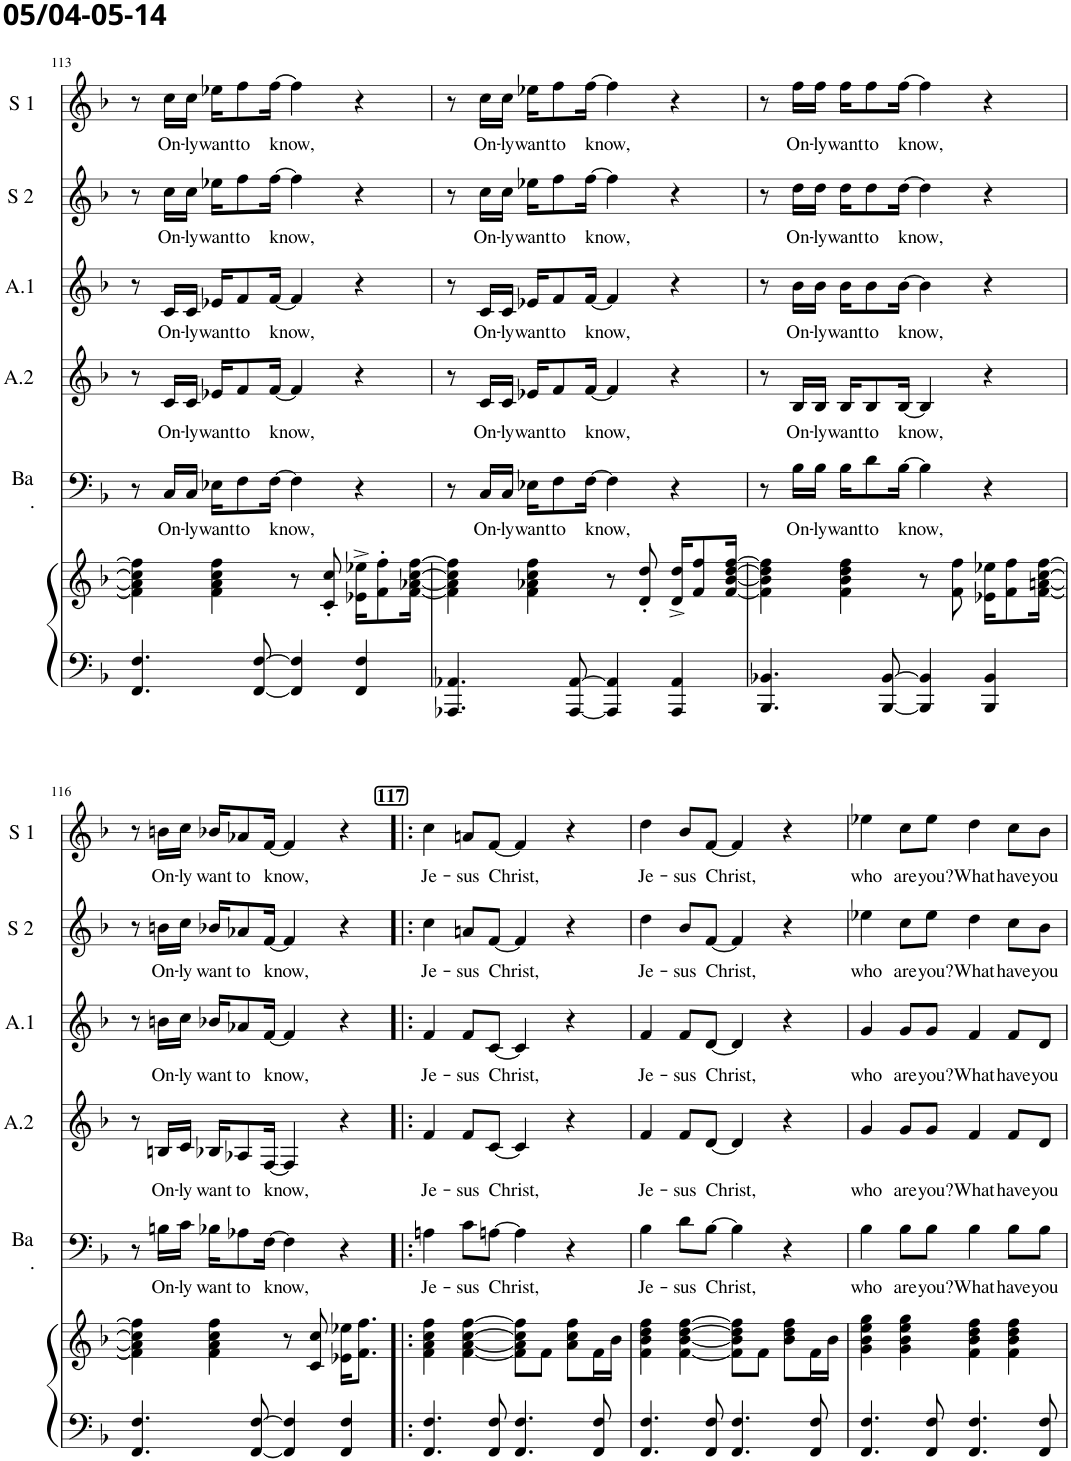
**kern	**kern	**kern	**text	**kern	**text	**kern	**text	**kern	**text	**kern	**text
*part6	*part6	*part5	*part5	*part4	*part4	*part3	*part3	*part2	*part2	*part1	*part1
*staff7	*staff6	*staff5	*staff5	*staff4	*staff4	*staff3	*staff3	*staff2	*staff2	*staff1	*staff1
*I"Piano	*	*I"Bariton	*	*I"Alt 2	*	*I"Alt 1	*	*I"Soprano 2	*	*I"Soprano 1	*
*I'Pno	*	*I'Ba .	*	*I'A.2	*	*I'A.1	*	*I'S 2	*	*I'S 1	*
!!LO:PB:g=z
*clefF4	*clefG2	*clefF4	*	*clefG2	*	*clefG2	*	*clefG2	*	*clefG2	*
*k[b-]	*k[b-]	*k[b-]	*	*k[b-]	*	*k[b-]	*	*k[b-]	*	*k[b-]	*
*M4/4	*M4/4	*M4/4	*	*M4/4	*	*M4/4	*	*M4/4	*	*M4/4	*
=113	=113	=113	=113	=113	=113	=113	=113	=113	=113	=113	=113
4.FF/ 4.F/	4f\] 4a\] 4cc\] 4ff\]	8r	.	8r	.	8r	.	8r	.	8r	.
!	!	!	!LO:LY:b	!	!LO:LY:b	!	!LO:LY:b	!	!LO:LY:b	!	!LO:LY:b
.	.	16C/LL	On-	16c/LL	On-	16c/LL	On-	16cc\LL	On-	16cc\LL	On-
!	!	!	!LO:LY:b	!	!LO:LY:b	!	!LO:LY:b	!	!LO:LY:b	!	!LO:LY:b
.	.	16C/JJ	-ly	16c/JJ	-ly	16c/JJ	-ly	16cc\JJ	-ly	16cc\JJ	-ly
!	!	!	!LO:LY:b	!	!LO:LY:b	!	!LO:LY:b	!	!LO:LY:b	!	!LO:LY:b
.	4f\ 4a\ 4cc\ 4ff\	16E-X\KL	want	16e-X/KL	want	16e-X/KL	want	16ee-X\KL	want	16ee-X\KL	want
!	!	!	!LO:LY:b	!	!LO:LY:b	!	!LO:LY:b	!	!LO:LY:b	!	!LO:LY:b
.	.	8F\	to	8f/	to	8f/	to	8ff\	to	8ff\	to
[8FF/ [8F/	.	.	.	.	.	.	.	.	.	.	.
!	!	!	!LO:LY:b	!	!LO:LY:b	!	!LO:LY:b	!	!LO:LY:b	!	!LO:LY:b
.	.	[16F\Jk	know,	[16f/Jk	know,	[16f/Jk	know,	[16ff\Jk	know,	[16ff\Jk	know,
4FF/] 4F/]	8r	4F\]	.	4f/]	.	4f/]	.	4ff\]	.	4ff\]	.
.	8c/' 8cc/'	.	.	.	.	.	.	.	.	.	.
4FF/ 4F/	16e-X\^ 16ee-X\^KL	4r	.	4r	.	4r	.	4r	.	4r	.
.	8f\' 8ff\'	.	.	.	.	.	.	.	.	.	.
.	[16f\ [16a-X\ [16cc\ [16ff\Jk	.	.	.	.	.	.	.	.	.	.
=114	=114	=114	=114	=114	=114	=114	=114	=114	=114	=114	=114
4.AAA-X/ 4.AA-X/	4f\] 4a-\] 4cc\] 4ff\]	8r	.	8r	.	8r	.	8r	.	8r	.
!	!	!	!LO:LY:b	!	!LO:LY:b	!	!LO:LY:b	!	!LO:LY:b	!	!LO:LY:b
.	.	16C/LL	On-	16c/LL	On-	16c/LL	On-	16cc\LL	On-	16cc\LL	On-
!	!	!	!LO:LY:b	!	!LO:LY:b	!	!LO:LY:b	!	!LO:LY:b	!	!LO:LY:b
.	.	16C/JJ	-ly	16c/JJ	-ly	16c/JJ	-ly	16cc\JJ	-ly	16cc\JJ	-ly
!	!	!	!LO:LY:b	!	!LO:LY:b	!	!LO:LY:b	!	!LO:LY:b	!	!LO:LY:b
.	4f\ 4a-X\ 4cc\ 4ff\	16E-X\KL	want	16e-X/KL	want	16e-X/KL	want	16ee-X\KL	want	16ee-X\KL	want
!	!	!	!LO:LY:b	!	!LO:LY:b	!	!LO:LY:b	!	!LO:LY:b	!	!LO:LY:b
.	.	8F\	to	8f/	to	8f/	to	8ff\	to	8ff\	to
[8AAA-/ [8AA-/	.	.	.	.	.	.	.	.	.	.	.
!	!	!	!LO:LY:b	!	!LO:LY:b	!	!LO:LY:b	!	!LO:LY:b	!	!LO:LY:b
.	.	[16F\Jk	know,	[16f/Jk	know,	[16f/Jk	know,	[16ff\Jk	know,	[16ff\Jk	know,
4AAA-/] 4AA-/]	8r	4F\]	.	4f/]	.	4f/]	.	4ff\]	.	4ff\]	.
.	8d/' 8dd/'	.	.	.	.	.	.	.	.	.	.
4AAA-/ 4AA-/	16d/^ 16dd/^KL	4r	.	4r	.	4r	.	4r	.	4r	.
.	8f/ 8ff/	.	.	.	.	.	.	.	.	.	.
.	[16f/ [16b-/ [16dd/ [16ff/Jk	.	.	.	.	.	.	.	.	.	.
=115	=115	=115	=115	=115	=115	=115	=115	=115	=115	=115	=115
4.BBB-/ 4.BB-X/	4f\] 4b-\] 4dd\] 4ff\]	8r	.	8r	.	8r	.	8r	.	8r	.
!	!	!	!LO:LY:b	!	!LO:LY:b	!	!LO:LY:b	!	!LO:LY:b	!	!LO:LY:b
.	.	16B-\LL	On-	16B-/LL	On-	16b-\LL	On-	16dd\LL	On-	16ff\LL	On-
!	!	!	!LO:LY:b	!	!LO:LY:b	!	!LO:LY:b	!	!LO:LY:b	!	!LO:LY:b
.	.	16B-\JJ	-ly	16B-/JJ	-ly	16b-\JJ	-ly	16dd\JJ	-ly	16ff\JJ	-ly
!	!	!	!LO:LY:b	!	!LO:LY:b	!	!LO:LY:b	!	!LO:LY:b	!	!LO:LY:b
.	4f\ 4b-\ 4dd\ 4ff\	16B-\KL	want	16B-/KL	want	16b-\KL	want	16dd\KL	want	16ff\KL	want
!	!	!	!LO:LY:b	!	!LO:LY:b	!	!LO:LY:b	!	!LO:LY:b	!	!LO:LY:b
.	.	8d\	to	8B-/	to	8b-\	to	8dd\	to	8ff\	to
[8BBB-/ [8BB-/	.	.	.	.	.	.	.	.	.	.	.
!	!	!	!LO:LY:b	!	!LO:LY:b	!	!LO:LY:b	!	!LO:LY:b	!	!LO:LY:b
.	.	[16B-\Jk	know,	[16B-/Jk	know,	[16b-\Jk	know,	[16dd\Jk	know,	[16ff\Jk	know,
4BBB-/] 4BB-/]	8r	4B-\]	.	4B-/]	.	4b-\]	.	4dd\]	.	4ff\]	.
.	8f\ 8ff\	.	.	.	.	.	.	.	.	.	.
4BBB-/ 4BB-/	16e-X\ 16ee-X\KL	4r	.	4r	.	4r	.	4r	.	4r	.
.	8f\ 8ff\	.	.	.	.	.	.	.	.	.	.
.	[16f\ [16an\ [16cc\ [16ff\Jk	.	.	.	.	.	.	.	.	.	.
!!LO:LB:g=z
=116	=116	=116	=116	=116	=116	=116	=116	=116	=116	=116	=116
4.FF/ 4.F/	4f\] 4a\] 4cc\] 4ff\]	8r	.	8r	.	8r	.	8r	.	8r	.
!	!	!	!LO:LY:b	!	!LO:LY:b	!	!LO:LY:b	!	!LO:LY:b	!	!LO:LY:b
.	.	16Bn\LL	On-	16Bn/LL	On-	16bn\LL	On-	16bn\LL	On-	16bn\LL	On-
!	!	!	!LO:LY:b	!	!LO:LY:b	!	!LO:LY:b	!	!LO:LY:b	!	!LO:LY:b
.	.	16c\JJ	-ly	16c/JJ	-ly	16cc\JJ	-ly	16cc\JJ	-ly	16cc\JJ	-ly
!	!	!	!LO:LY:b	!	!LO:LY:b	!	!LO:LY:b	!	!LO:LY:b	!	!LO:LY:b
.	4f\ 4a\ 4cc\ 4ff\	16B-X\KL	want	16B-X/KL	want	16b-X/KL	want	16b-X/KL	want	16b-X/KL	want
!	!	!	!LO:LY:b	!	!LO:LY:b	!	!LO:LY:b	!	!LO:LY:b	!	!LO:LY:b
.	.	8A-X\	to	8A-X/	to	8a-X/	to	8a-X/	to	8a-X/	to
[8FF/ [8F/	.	.	.	.	.	.	.	.	.	.	.
!	!	!	!LO:LY:b	!	!LO:LY:b	!	!LO:LY:b	!	!LO:LY:b	!	!LO:LY:b
.	.	[16F\Jk	know,	[16F/Jk	know,	[16f/Jk	know,	[16f/Jk	know,	[16f/Jk	know,
4FF/] 4F/]	8r	4F\]	.	4F/]	.	4f/]	.	4f/]	.	4f/]	.
.	8c/ 8cc/	.	.	.	.	.	.	.	.	.	.
4FF/ 4F/	16e-X\ 16ee-X\KL	4r	.	4r	.	4r	.	4r	.	4r	.
.	8.f\ 8.ff\J	.	.	.	.	.	.	.	.	.	.
!!LO:REH:place=s1:a:B:cj:fs=11:t=117
=117!|:	=117!|:	=117!|:	=117!|:	=117!|:	=117!|:	=117!|:	=117!|:	=117!|:	=117!|:	=117!|:	=117!|:
!	!	!	!LO:LY:b	!	!LO:LY:b	!	!LO:LY:b	!	!LO:LY:b	!	!LO:LY:b
4.FF/ 4.F/	4f\ 4a\ 4cc\ 4ff\	4An\	Je-	4f/	Je-	4f/	Je-	4cc\	Je-	4cc\	Je-
!	!	!	!LO:LY:b	!	!LO:LY:b	!	!LO:LY:b	!	!LO:LY:b	!	!LO:LY:b
.	[4f\ [4a\ [4cc\ [4ff\	8c\L	-sus	8f/L	-sus	8f/L	-sus	8an/L	-sus	8an/L	-sus
!	!	!	!LO:LY:b	!	!LO:LY:b	!	!LO:LY:b	!	!LO:LY:b	!	!LO:LY:b
8FF/ 8F/	.	[8An\J	Christ,	[8c/J	Christ,	[8c/J	Christ,	[8f/J	Christ,	[8f/J	Christ,
4.FF/ 4.F/	8f\] 8a\] 8cc\] 8ff\]L	4A\]	.	4c/]	.	4c/]	.	4f/]	.	4f/]	.
.	8f\J	.	.	.	.	.	.	.	.	.	.
.	8a\ 8cc\ 8ff\L	4r	.	4r	.	4r	.	4r	.	4r	.
8FF/ 8F/	16f\L	.	.	.	.	.	.	.	.	.	.
.	16b-\JJ	.	.	.	.	.	.	.	.	.	.
=118	=118	=118	=118	=118	=118	=118	=118	=118	=118	=118	=118
!	!	!	!LO:LY:b	!	!LO:LY:b	!	!LO:LY:b	!	!LO:LY:b	!	!LO:LY:b
4.FF/ 4.F/	4f\ 4b-\ 4dd\ 4ff\	4B-\	Je-	4f/	Je-	4f/	Je-	4dd\	Je-	4dd\	Je-
!	!	!	!LO:LY:b	!	!LO:LY:b	!	!LO:LY:b	!	!LO:LY:b	!	!LO:LY:b
.	[4f\ [4b-\ [4dd\ [4ff\	8d\L	-sus	8f/L	-sus	8f/L	-sus	8b-/L	-sus	8b-/L	-sus
!	!	!	!LO:LY:b	!	!LO:LY:b	!	!LO:LY:b	!	!LO:LY:b	!	!LO:LY:b
8FF/ 8F/	.	[8B-\J	Christ,	[8d/J	Christ,	[8d/J	Christ,	[8f/J	Christ,	[8f/J	Christ,
4.FF/ 4.F/	8f\] 8b-\] 8dd\] 8ff\]L	4B-\]	.	4d/]	.	4d/]	.	4f/]	.	4f/]	.
.	8f\J	.	.	.	.	.	.	.	.	.	.
.	8b-\ 8dd\ 8ff\L	4r	.	4r	.	4r	.	4r	.	4r	.
8FF/ 8F/	16f\L	.	.	.	.	.	.	.	.	.	.
.	16b-\JJ	.	.	.	.	.	.	.	.	.	.
=119	=119	=119	=119	=119	=119	=119	=119	=119	=119	=119	=119
!	!	!	!LO:LY:b	!	!LO:LY:b	!	!LO:LY:b	!	!LO:LY:b	!	!LO:LY:b
4.FF/ 4.F/	4g\ 4b-\ 4ee\ 4gg\	4B-\	who	4g/	who	4g/	who	4ee-X\	who	4ee-X\	who
!	!	!	!LO:LY:b	!	!LO:LY:b	!	!LO:LY:b	!	!LO:LY:b	!	!LO:LY:b
.	4g\ 4b-\ 4ee\ 4gg\	8B-\L	are	8g/L	are	8g/L	are	8cc\L	are	8cc\L	are
!	!	!	!LO:LY:b	!	!LO:LY:b	!	!LO:LY:b	!	!LO:LY:b	!	!LO:LY:b
8FF/ 8F/	.	8B-\J	you?	8g/J	you?	8g/J	you?	8ee-\J	you?	8ee-\J	you?
!	!	!	!LO:LY:b	!	!LO:LY:b	!	!LO:LY:b	!	!LO:LY:b	!	!LO:LY:b
4.FF/ 4.F/	4f\ 4b-\ 4dd\ 4ff\	4B-\	What	4f/	What	4f/	What	4dd\	What	4dd\	What
!	!	!	!LO:LY:b	!	!LO:LY:b	!	!LO:LY:b	!	!LO:LY:b	!	!LO:LY:b
.	4f\ 4b-\ 4dd\ 4ff\	8B-\L	have	8f/L	have	8f/L	have	8cc\L	have	8cc\L	have
!	!	!	!LO:LY:b	!	!LO:LY:b	!	!LO:LY:b	!	!LO:LY:b	!	!LO:LY:b
8FF/ 8F/	.	8B-\J	you	8d/J	you	8d/J	you	8b-\J	you	8b-\J	you
=	=	=	=	=	=	=	=	=	=	=	=
*-	*-	*-	*-	*-	*-	*-	*-	*-	*-	*-	*-
